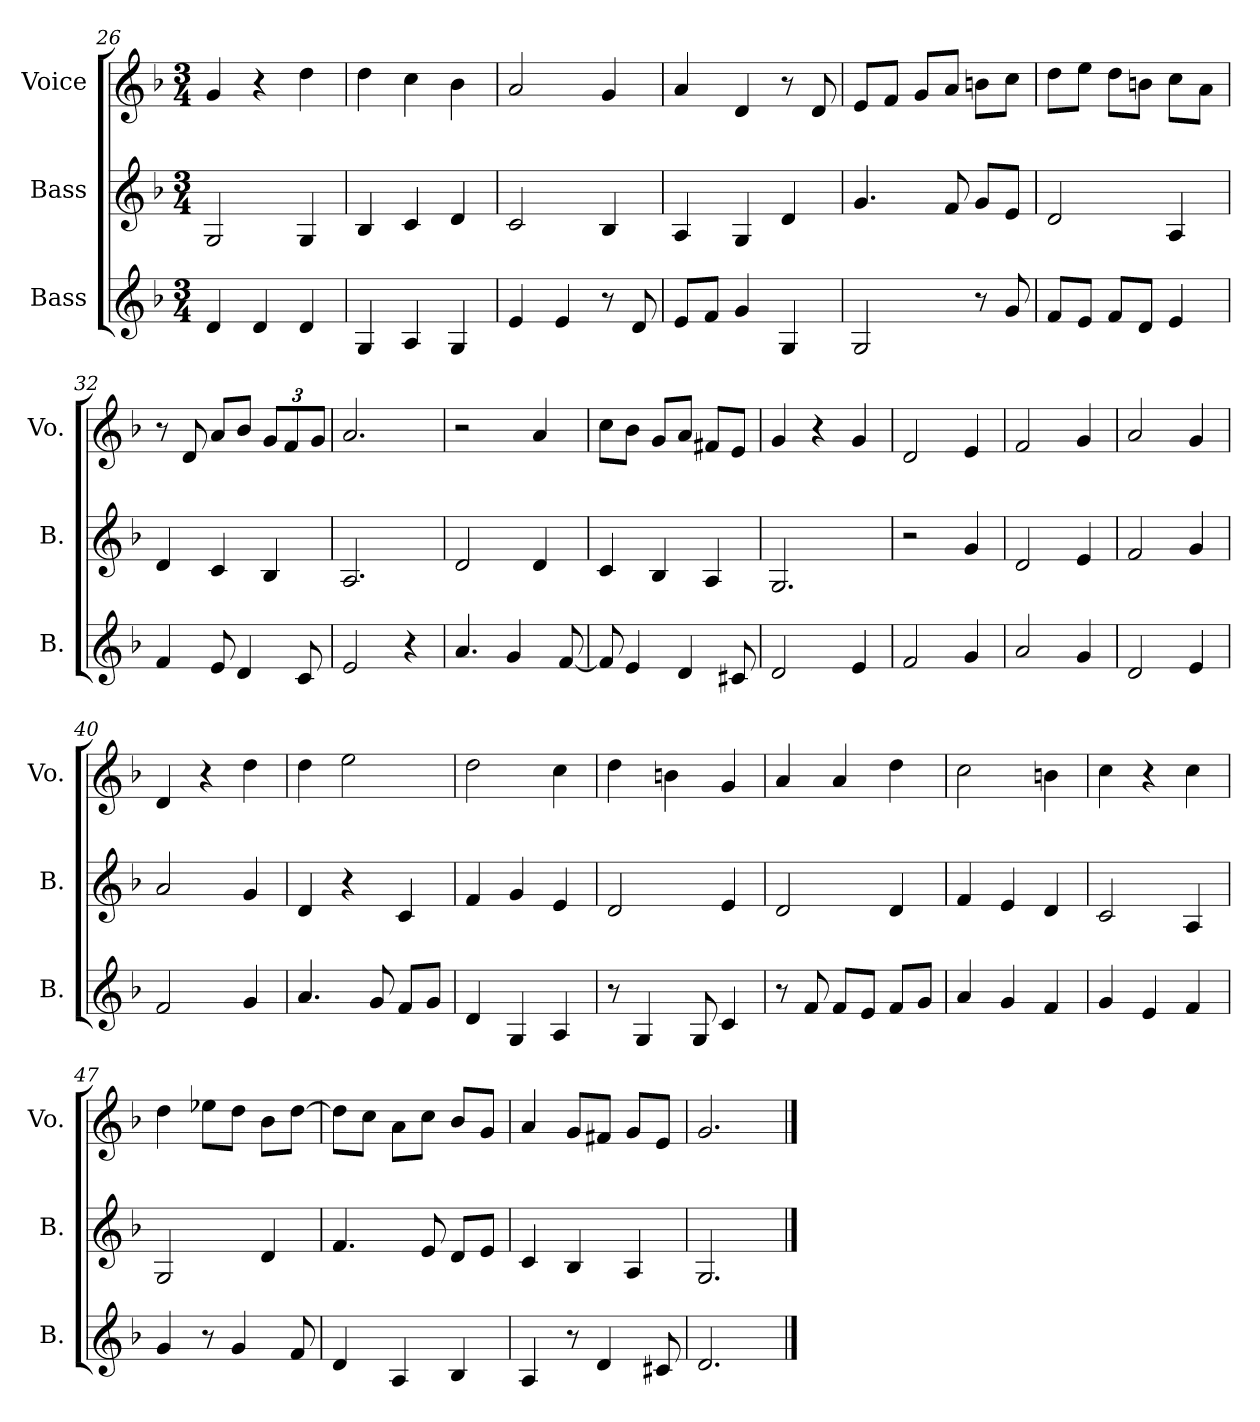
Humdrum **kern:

**kern	**kern	**kern
*part3	*part2	*part1
*staff3	*staff2	*staff1
*I"Bass	*I"Bass	*I"Voice
*I'B.	*I'B.	*I'Vo.
*clefG2	*clefG2	*clefG2
*k[b-]	*k[b-]	*k[b-]
*M3/4	*M3/4	*M3/4
=26	=26	=26
4d/	2G/	4g/
4d/	.	4r
4d/	4G/	4dd\
=27	=27	=27
4G/	4B-/	4dd\
4A/	4c/	4cc\
4G/	4d/	4b-\
=28	=28	=28
4e/	2c/	2a/
4e/	.	.
8r	4B-/	4g/
8d/	.	.
=29	=29	=29
8e/L	4A/	4a/
8f/J	.	.
4g/	4G/	4d/
4G/	4d/	8r
.	.	8d/
=30	=30	=30
2G/	4.g/	8e/L
.	.	8f/J
.	.	8g/L
.	8f/	8a/J
8r	8g/L	8bn\L
8g/	8e/J	8cc\J
!!LO:LB:g=z
=31	=31	=31
8f/L	2d/	8dd\L
8e/J	.	8ee\J
8f/L	.	8dd\L
8d/J	.	8bn\J
4e/	4A/	8cc\L
.	.	8a\J
=32	=32	=32
4f/	4d/	8r
.	.	8d/
8e/	4c/	8a/L
4d/	.	8b-/J
*	*	*Xbrackettup
.	4B-/	12g/L
.	.	12f/
8c/	.	.
.	.	12g/J
=33	=33	=33
2e/	2.A/	2.a/
4r	.	.
=34	=34	=34
4.a/	2d/	2r
4g/	.	.
.	4d/	4a/
[8f/	.	.
=35	=35	=35
8f/]	4c/	8cc\L
4e/	.	8b-\J
.	4B-/	8g/L
4d/	.	8a/J
.	4A/	8f#X/L
8c#X/	.	8e/J
=36	=36	=36
2d/	2.G/	4g/
.	.	4r
4e/	.	4g/
=37	=37	=37
2f/	2r	2d/
4g/	4g/	4e/
=38	=38	=38
2a/	2d/	2f/
4g/	4e/	4g/
=39	=39	=39
2d/	2f/	2a/
4e/	4g/	4g/
!!LO:LB:g=z
=40	=40	=40
2f/	2a/	4d/
.	.	4r
4g/	4g/	4dd\
=41	=41	=41
4.a/	4d/	4dd\
.	4r	2ee\
8g/	.	.
8f/L	4c/	.
8g/J	.	.
=42	=42	=42
4d/	4f/	2dd\
4G/	4g/	.
4A/	4e/	4cc\
=43	=43	=43
8r	2d/	4dd\
4G/	.	.
.	.	4bn\
8G/	.	.
4c/	4e/	4g/
=44	=44	=44
8r	2d/	4a/
8f/	.	.
8f/L	.	4a/
8e/J	.	.
8f/L	4d/	4dd\
8g/J	.	.
=45	=45	=45
4a/	4f/	2cc\
4g/	4e/	.
4f/	4d/	4bn\
=46	=46	=46
4g/	2c/	4cc\
4e/	.	4r
4f/	4A/	4cc\
=47	=47	=47
4g/	2G/	4dd\
8r	.	8ee-X\L
4g/	.	8dd\J
.	4d/	8b-\L
8f/	.	[8dd\J
=48	=48	=48
4d/	4.f/	8dd\L]
.	.	8cc\J
4A/	.	8a\L
.	8e/	8cc\J
4B-/	8d/L	8b-/L
.	8e/J	8g/J
!!LO:LB:g=z
=49	=49	=49
4A/	4c/	4a/
8r	4B-/	8g/L
4d/	.	8f#X/J
.	4A/	8g/L
8c#X/	.	8e/J
=50	=50	=50
2.d/	2.G/	2.g/
==	==	==
*-	*-	*-
